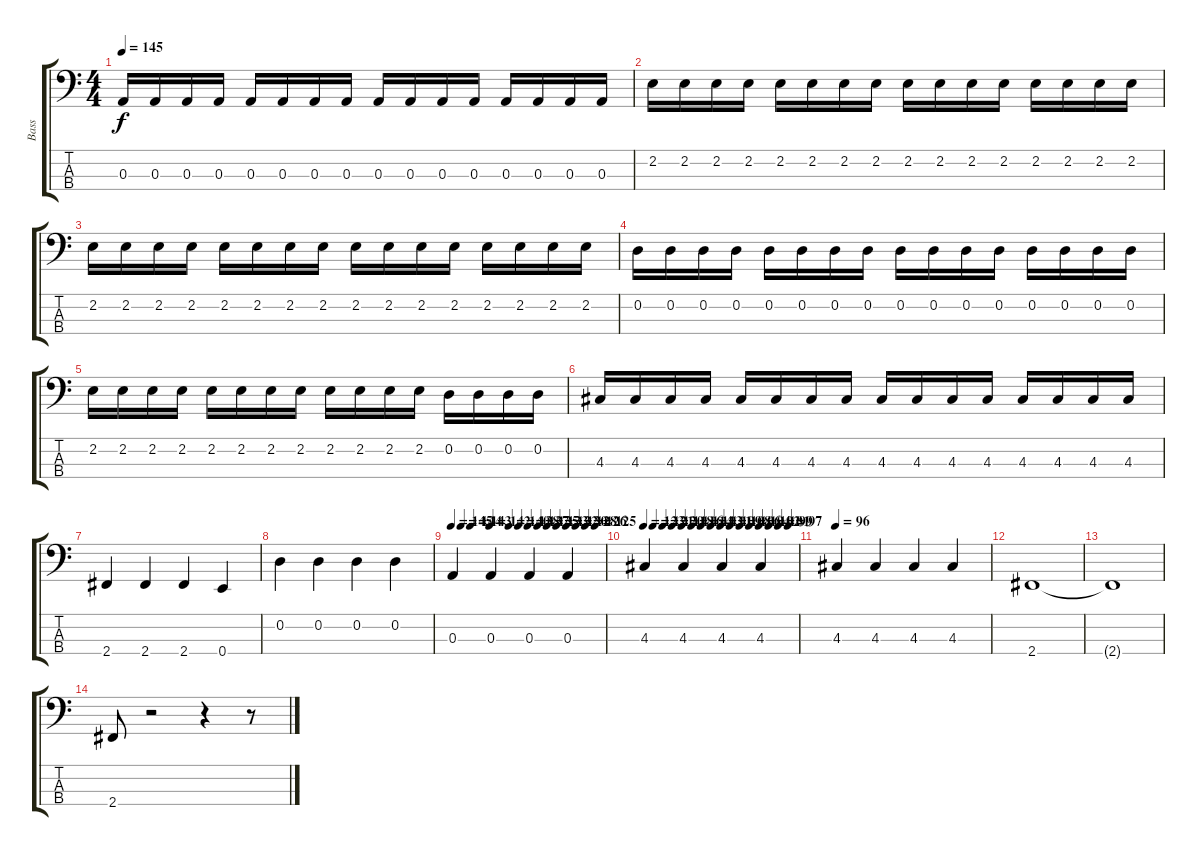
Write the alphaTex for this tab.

\track ("Bass " "Bass ") {instrument electricbassfinger}
\staff {score tabs}
\tuning (G2 D2 A1 E1) {hide}
\ts (4 4)
\tempo 145
\clef f4
\ks c
0.3.16{dy f} 0.3.16 0.3.16 0.3.16 0.3.16 0.3.16 0.3.16 0.3.16 0.3.16 0.3.16 0.3.16 0.3.16 0.3.16 0.3.16 0.3.16 0.3.16 |
2.2.16 2.2.16 2.2.16 2.2.16 2.2.16 2.2.16 2.2.16 2.2.16 2.2.16 2.2.16 2.2.16 2.2.16 2.2.16 2.2.16 2.2.16 2.2.16 |
2.2.16 2.2.16 2.2.16 2.2.16 2.2.16 2.2.16 2.2.16 2.2.16 2.2.16 2.2.16 2.2.16 2.2.16 2.2.16 2.2.16 2.2.16 2.2.16 |
0.2.16 0.2.16 0.2.16 0.2.16 0.2.16 0.2.16 0.2.16 0.2.16 0.2.16 0.2.16 0.2.16 0.2.16 0.2.16 0.2.16 0.2.16 0.2.16 |
2.2.16 2.2.16 2.2.16 2.2.16 2.2.16 2.2.16 2.2.16 2.2.16 2.2.16 2.2.16 2.2.16 2.2.16 0.2.16 0.2.16 0.2.16 0.2.16 |
4.3.16 4.3.16 4.3.16 4.3.16 4.3.16 4.3.16 4.3.16 4.3.16 4.3.16 4.3.16 4.3.16 4.3.16 4.3.16 4.3.16 4.3.16 4.3.16 |
2.4.4 2.4.4 2.4.4 0.4.4 |
0.2.4 0.2.4 0.2.4 0.2.4 |
\tempo 145
\tempo (144 0.0625)
\tempo (143 0.125)
\tempo (142 0.25)
\tempo (140 0.375)
\tempo (138 0.4375)
\tempo (137 0.5)
\tempo (135 0.5625)
\tempo (133 0.625)
\tempo (132 0.6875)
\tempo (130 0.75)
\tempo (128 0.8125)
\tempo (126 0.875)
\tempo (125 0.9375)
0.3.4 0.3.4 0.3.4 0.3.4 |
\tempo 123
\tempo (121 0.0625)
\tempo (120 0.125)
\tempo (118 0.1875)
\tempo (116 0.25)
\tempo (114 0.3125)
\tempo (113 0.375)
\tempo (111 0.4375)
\tempo (109 0.5)
\tempo (108 0.5625)
\tempo (106 0.625)
\tempo (104 0.6875)
\tempo (102 0.75)
\tempo (101 0.8125)
\tempo (99 0.875)
\tempo (97 0.9375)
4.3.4 4.3.4 4.3.4 4.3.4 |
\tempo 96
4.3.4 4.3.4 4.3.4 4.3.4 |
2.4.1 |
2.4{t}.1 |
2.4.8 r.2 r.4 r.8
